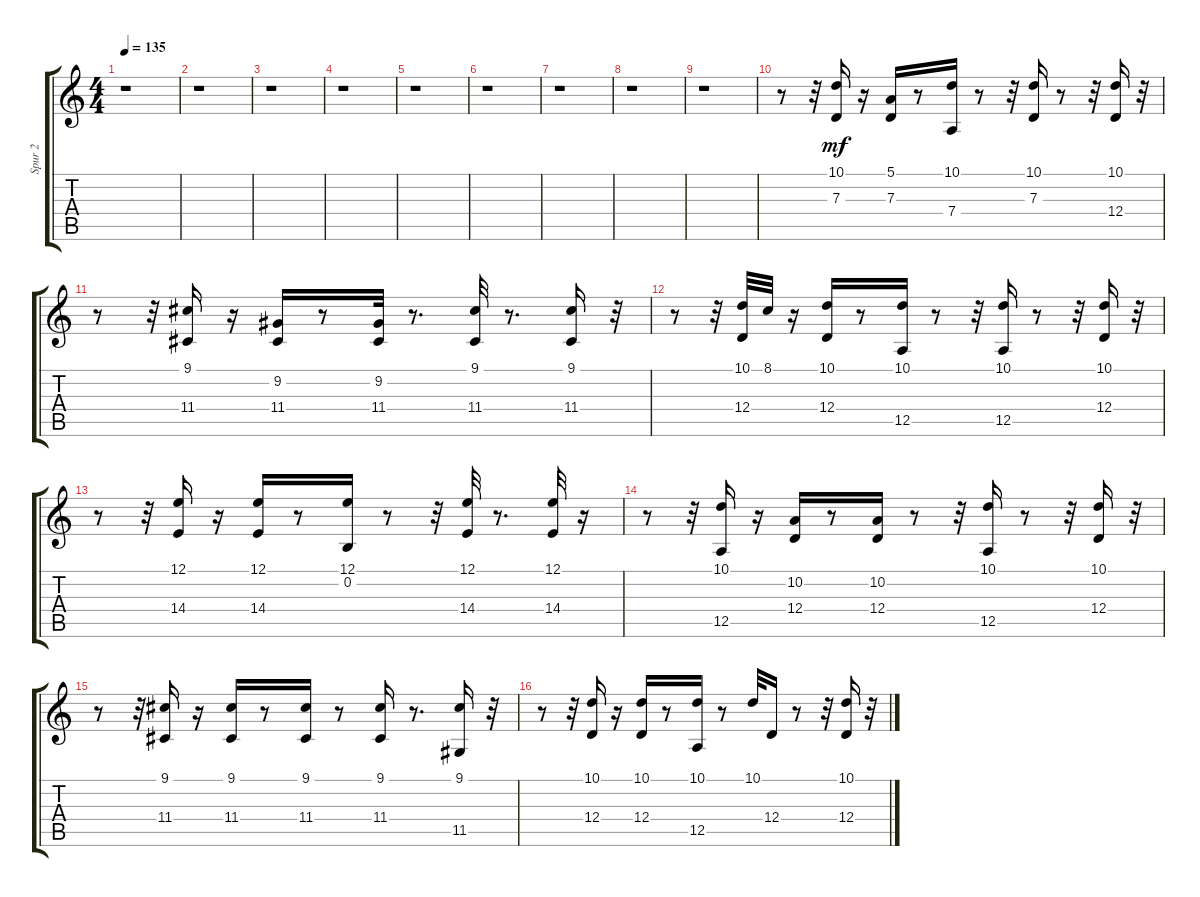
\track ("Spur 2" "Spur 2") {instrument percussiveorgan}
\staff {score tabs}
\tuning (E4 B3 G3 D3 A2 E2) {hide}
\ts (4 4)
\tempo 135
\clef g2
\ks c
r.1{dy mf} |
r.1 |
r.1 |
r.1 |
r.1 |
r.1 |
r.1 |
r.1 |
r.1 |
r.8 r.32 (10.1 7.3).16 r.16 (5.1 7.3).16 r.8 (10.1 7.4).16 r.8 r.32 (10.1 7.3).16 r.8 r.32 (10.1 12.4).16 r.32 |
r.8 r.32 (9.1 11.4).16 r.16 (9.2 11.4).16 r.8 (9.2 11.4).32 r.8{d} (9.1 11.4).32 r.8{d} (9.1 11.4).16 r.32 |
r.8 r.32 (10.1 12.4).32 8.1.32 r.16 (10.1 12.4).16 r.8 (10.1 12.5).16 r.8 r.32 (10.1 12.5).16 r.8 r.32 (10.1 12.4).16 r.32 |
r.8 r.32 (12.1 14.4).16 r.16 (12.1 14.4).16 r.8 (12.1 0.2).16 r.8 r.32 (12.1 14.4).32 r.8{d} (12.1 14.4).32 r.16 |
r.8 r.32 (10.1 12.5).16 r.16 (10.2 12.4).16 r.8 (10.2 12.4).16 r.8 r.32 (10.1 12.5).16 r.8 r.32 (10.1 12.4).16 r.32 |
r.8 r.32 (9.1 11.4).16 r.16 (9.1 11.4).16 r.8 (9.1 11.4).16 r.8 (9.1 11.4).16 r.8{d} (9.1 11.5).16 r.32 |
r.8 r.32 (10.1 12.4).16 r.16 (10.1 12.4).16 r.8 (10.1 12.5).16 r.8 10.1.32 12.4.16 r.8 r.32 (10.1 12.4).16 r.32
